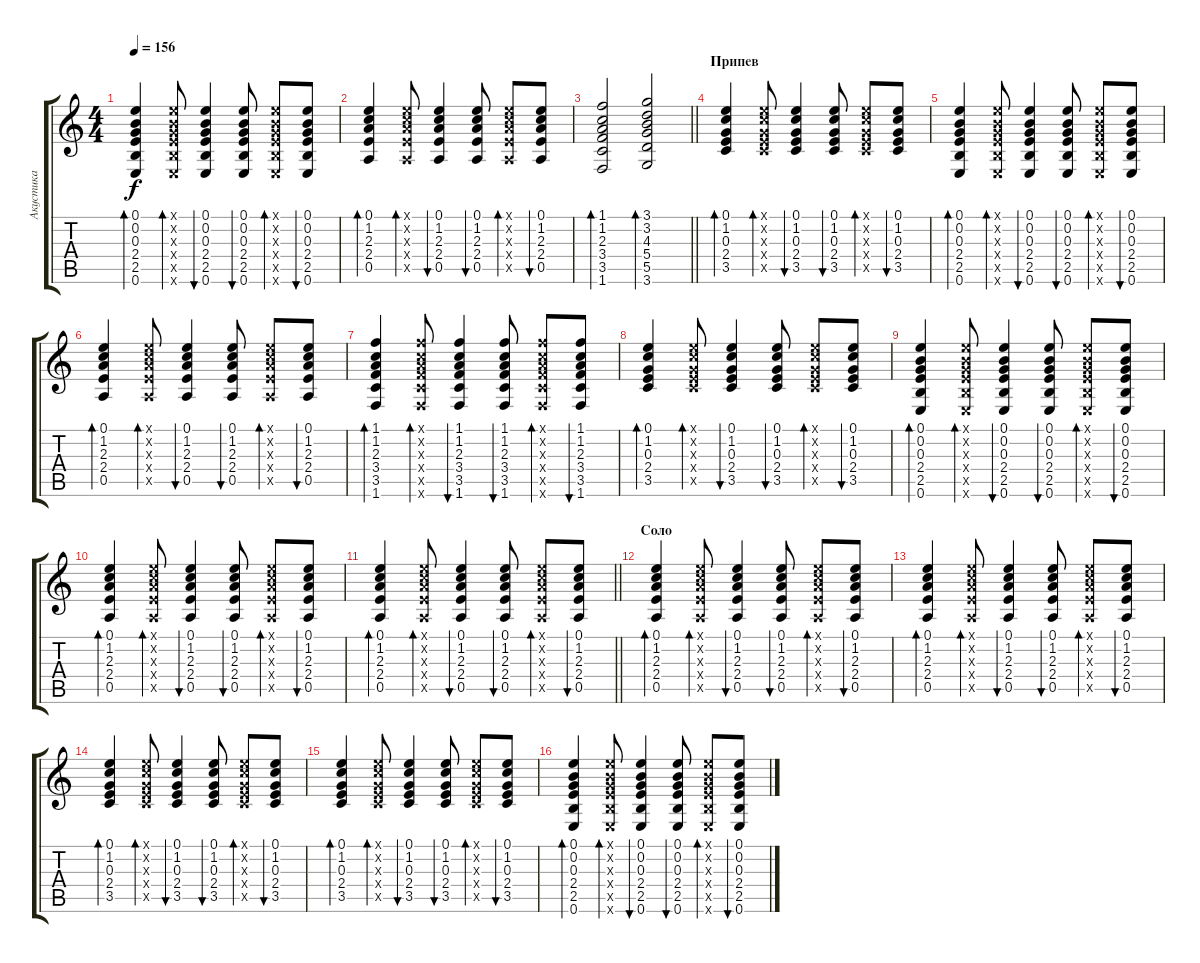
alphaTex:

\track ("Акустика" "Акустика") {instrument acousticguitarsteel}
\staff {score tabs}
\tuning (E4 B3 G3 D3 A2 E2) {hide}
\ts (4 4)
\tempo 156
\clef g2
\ks c
(0.1 0.2 0.3 2.4 2.5 0.6).4{bd 60 dy f} (0.1{x} 0.2{x} 0.3{x} 2.4{x} 2.5{x} 0.6{x}).8{bd 60} (0.1 0.2 0.3 2.4 2.5 0.6).4{bu 60} (0.1 0.2 0.3 2.4 2.5 0.6).8{bu 60} (0.1{x} 0.2{x} 0.3{x} 2.4{x} 2.5{x} 0.6{x}).8{bd 60} (0.1 0.2 0.3 2.4 2.5 0.6).8{bu 60} |
(0.1 1.2 2.3 2.4 0.5).4{bd 60} (0.1{x} 1.2{x} 2.3{x} 2.4{x} 0.5{x}).8{bd 60} (0.1 1.2 2.3 2.4 0.5).4{bu 60} (0.1 1.2 2.3 2.4 0.5).8{bu 60} (0.1{x} 1.2{x} 2.3{x} 2.4{x} 0.5{x}).8{bd 60} (0.1 1.2 2.3 2.4 0.5).8{bu 60} |
\barLineRight lightlight
(1.1 1.2 2.3 3.4 3.5 1.6).2{bd 120} (3.1 3.2 4.3 5.4 5.5 3.6).2{bd 120} |
\section ("" "Припев")
(0.1 1.2 0.3 2.4 3.5).4{bd 60} (0.1{x} 1.2{x} 0.3{x} 2.4{x} 3.5{x}).8{bd 60} (0.1 1.2 0.3 2.4 3.5).4{bu 60} (0.1 1.2 0.3 2.4 3.5).8{bu 60} (0.1{x} 1.2{x} 0.3{x} 2.4{x} 3.5{x}).8{bd 60} (0.1 1.2 0.3 2.4 3.5).8{bu 60} |
(0.1 0.2 0.3 2.4 2.5 0.6).4{bd 60} (0.1{x} 0.2{x} 0.3{x} 2.4{x} 2.5{x} 0.6{x}).8{bd 60} (0.1 0.2 0.3 2.4 2.5 0.6).4{bu 60} (0.1 0.2 0.3 2.4 2.5 0.6).8{bu 60} (0.1{x} 0.2{x} 0.3{x} 2.4{x} 2.5{x} 0.6{x}).8{bd 60} (0.1 0.2 0.3 2.4 2.5 0.6).8{bu 60} |
(0.1 1.2 2.3 2.4 0.5).4{bd 60} (0.1{x} 1.2{x} 2.3{x} 2.4{x} 0.5{x}).8{bd 60} (0.1 1.2 2.3 2.4 0.5).4{bu 60} (0.1 1.2 2.3 2.4 0.5).8{bu 60} (0.1{x} 1.2{x} 2.3{x} 2.4{x} 0.5{x}).8{bd 60} (0.1 1.2 2.3 2.4 0.5).8{bu 60} |
(1.1 1.2 2.3 3.4 3.5 1.6).4{bd 60} (1.1{x} 1.2{x} 2.3{x} 3.4{x} 3.5{x} 1.6{x}).8{bd 60} (1.1 1.2 2.3 3.4 3.5 1.6).4{bu 60} (1.1 1.2 2.3 3.4 3.5 1.6).8{bu 60} (1.1{x} 1.2{x} 2.3{x} 3.4{x} 3.5{x} 1.6{x}).8{bd 60} (1.1 1.2 2.3 3.4 3.5 1.6).8{bu 60} |
(0.1 1.2 0.3 2.4 3.5).4{bd 60} (0.1{x} 1.2{x} 0.3{x} 2.4{x} 3.5{x}).8{bd 60} (0.1 1.2 0.3 2.4 3.5).4{bu 60} (0.1 1.2 0.3 2.4 3.5).8{bu 60} (0.1{x} 1.2{x} 0.3{x} 2.4{x} 3.5{x}).8{bd 60} (0.1 1.2 0.3 2.4 3.5).8{bu 60} |
(0.1 0.2 0.3 2.4 2.5 0.6).4{bd 60} (0.1{x} 0.2{x} 0.3{x} 2.4{x} 2.5{x} 0.6{x}).8{bd 60} (0.1 0.2 0.3 2.4 2.5 0.6).4{bu 60} (0.1 0.2 0.3 2.4 2.5 0.6).8{bu 60} (0.1{x} 0.2{x} 0.3{x} 2.4{x} 2.5{x} 0.6{x}).8{bd 60} (0.1 0.2 0.3 2.4 2.5 0.6).8{bu 60} |
(0.1 1.2 2.3 2.4 0.5).4{bd 60} (0.1{x} 1.2{x} 2.3{x} 2.4{x} 0.5{x}).8{bd 60} (0.1 1.2 2.3 2.4 0.5).4{bu 60} (0.1 1.2 2.3 2.4 0.5).8{bu 60} (0.1{x} 1.2{x} 2.3{x} 2.4{x} 0.5{x}).8{bd 60} (0.1 1.2 2.3 2.4 0.5).8{bu 60} |
\barLineRight lightlight
(0.1 1.2 2.3 2.4 0.5).4{bd 60} (0.1{x} 1.2{x} 2.3{x} 2.4{x} 0.5{x}).8{bd 60} (0.1 1.2 2.3 2.4 0.5).4{bu 60} (0.1 1.2 2.3 2.4 0.5).8{bu 60} (0.1{x} 1.2{x} 2.3{x} 2.4{x} 0.5{x}).8{bd 60} (0.1 1.2 2.3 2.4 0.5).8{bu 60} |
\section ("" "Соло")
(0.1 1.2 2.3 2.4 0.5).4{bd 60} (0.1{x} 1.2{x} 2.3{x} 2.4{x} 0.5{x}).8{bd 60} (0.1 1.2 2.3 2.4 0.5).4{bu 60} (0.1 1.2 2.3 2.4 0.5).8{bu 60} (0.1{x} 1.2{x} 2.3{x} 2.4{x} 0.5{x}).8{bd 60} (0.1 1.2 2.3 2.4 0.5).8{bu 60} |
(0.1 1.2 2.3 2.4 0.5).4{bd 60} (0.1{x} 1.2{x} 2.3{x} 2.4{x} 0.5{x}).8{bd 60} (0.1 1.2 2.3 2.4 0.5).4{bu 60} (0.1 1.2 2.3 2.4 0.5).8{bu 60} (0.1{x} 1.2{x} 2.3{x} 2.4{x} 0.5{x}).8{bd 60} (0.1 1.2 2.3 2.4 0.5).8{bu 60} |
(0.1 1.2 0.3 2.4 3.5).4{bd 60} (0.1{x} 1.2{x} 0.3{x} 2.4{x} 3.5{x}).8{bd 60} (0.1 1.2 0.3 2.4 3.5).4{bu 60} (0.1 1.2 0.3 2.4 3.5).8{bu 60} (0.1{x} 1.2{x} 0.3{x} 2.4{x} 3.5{x}).8{bd 60} (0.1 1.2 0.3 2.4 3.5).8{bu 60} |
(0.1 1.2 0.3 2.4 3.5).4{bd 60} (0.1{x} 1.2{x} 0.3{x} 2.4{x} 3.5{x}).8{bd 60} (0.1 1.2 0.3 2.4 3.5).4{bu 60} (0.1 1.2 0.3 2.4 3.5).8{bu 60} (0.1{x} 1.2{x} 0.3{x} 2.4{x} 3.5{x}).8{bd 60} (0.1 1.2 0.3 2.4 3.5).8{bu 60} |
(0.1 0.2 0.3 2.4 2.5 0.6).4{bd 60} (0.1{x} 0.2{x} 0.3{x} 2.4{x} 2.5{x} 0.6{x}).8{bd 60} (0.1 0.2 0.3 2.4 2.5 0.6).4{bu 60} (0.1 0.2 0.3 2.4 2.5 0.6).8{bu 60} (0.1{x} 0.2{x} 0.3{x} 2.4{x} 2.5{x} 0.6{x}).8{bd 60} (0.1 0.2 0.3 2.4 2.5 0.6).8{bu 60}
